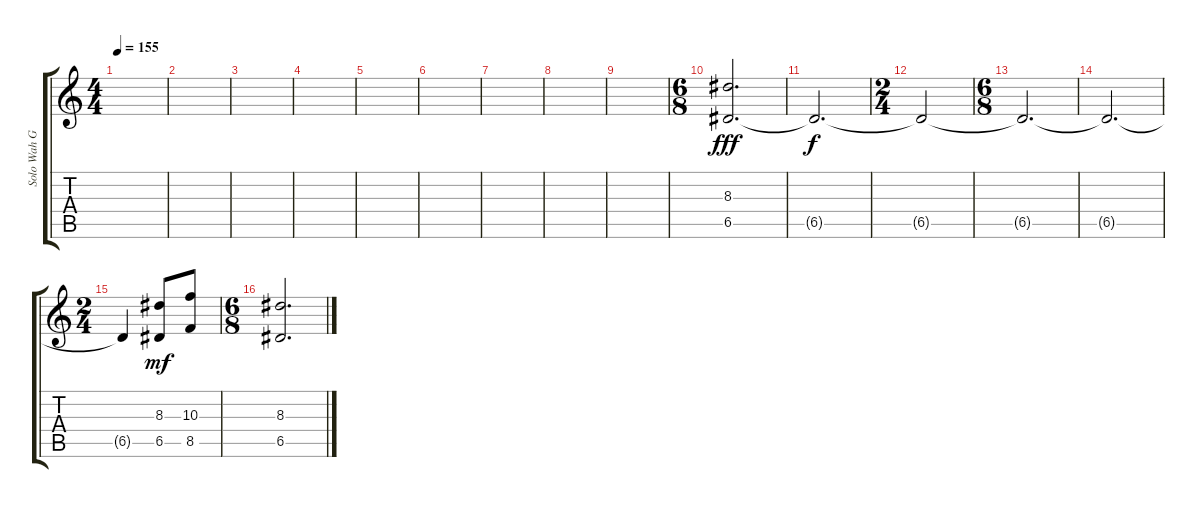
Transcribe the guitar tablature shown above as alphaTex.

\track ("Solo Wah Guitar: Gus G" "Solo Wah G") {instrument overdrivenguitar}
\staff {score tabs}
\tuning (E4 B3 G3 D3 A2 E2) {hide}
\ts (4 4)
\tempo 155
\clef g2
\ks c
|
|
|
|
|
|
|
|
|
\ts (6 8)
(8.3 6.5).2{d dy fff volume 9} |
6.5{t}.2{d dy f} |
\ts (2 4)
6.5{t}.2 |
\ts (6 8)
6.5{t}.2{d} |
6.5{t}.2{d} |
\ts (2 4)
6.5{t}.4 (8.3 6.5).8{dy mf volume 12 balance 10} (10.3 8.5).8 |
\ts (6 8)
(8.3 6.5).2{d volume 1}
